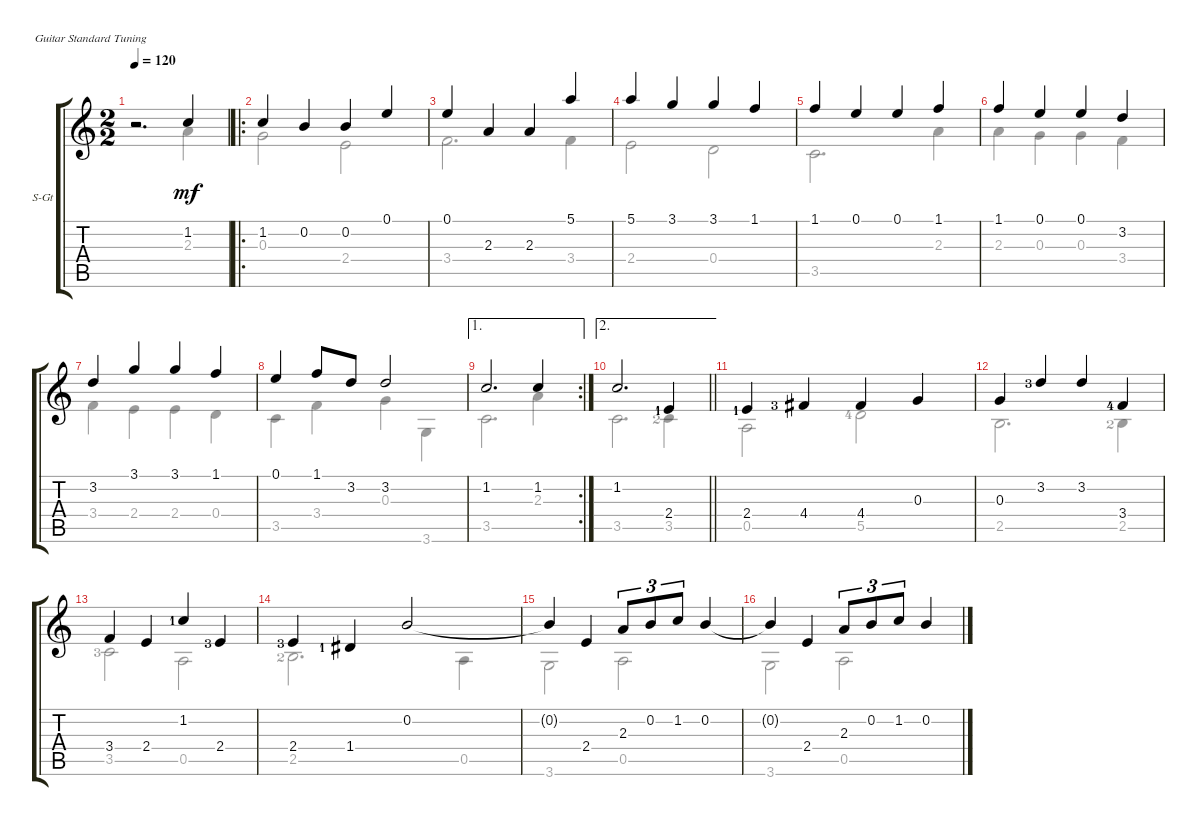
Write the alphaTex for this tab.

\defaultSystemsLayout 4
\bracketExtendMode groupsimilarinstruments
\firstSystemTrackNameOrientation horizontal
\otherSystemsTrackNameOrientation horizontal
\track ("Steel Guitar" "S-Gt") {instrument acousticguitarsteel}
\staff {score tabs}
\tuning (E4 B3 G3 D3 A2 E2)
\voice
\ts (2 2)
\tempo 120
\clef g2
\ks c
r.2{d dy mf instrument acousticguitarsteel} 1.2.4 |
\ro
1.2.4 0.2.4 0.2.4 0.1.4 |
0.1.4 2.3.4 2.3.4 5.1.4 |
5.1.4 3.1.4 3.1.4 1.1.4 |
1.1.4 0.1.4 0.1.4 1.1.4 |
1.1.4 0.1.4 0.1.4 3.2.4 |
3.2.4 3.1.4 3.1.4 1.1.4 |
0.1.4 1.1.8 3.2.8 3.2.2 |
\ae 1
\rc 2
1.2.2{d} 1.2.4 |
\ae 2
\barLineRight lightlight
1.2.2{d} 2.4{lf 2}.4 |
2.4{lf 2}.4 4.4{lf 4}.4 4.4.4 0.3.4 |
0.3.4 3.2{lf 4}.4 3.2.4 3.4{lf 5}.4 |
3.4.4 2.4.4 1.2{lf 2}.4 2.4{lf 4}.4 |
2.4{lf 4}.4 1.4{lf 2}.4 0.2.2 |
0.2{t}.4 2.4.4 2.3.8{tu (3 2)} 0.2.8{tu (3 2)} 1.2.8{tu (3 2)} 0.2.4 |
0.2{t}.4 2.4.4 2.3.8{tu (3 2)} 0.2.8{tu (3 2)} 1.2.8{tu (3 2)} 0.2.4
\voice
\clef g2
\ottava regular
\simile none
\ks c
r.2{d dy mf} 2.3.4 |
0.3.2 2.4.2 |
3.4.2{d} 3.4.4 |
2.4.2 0.4.2 |
3.5.2{d} 2.3.4 |
2.3.4 0.3.4 0.3.4 3.4.4 |
3.4.4 2.4.4 2.4.4 0.4.4 |
3.5.4 3.4.4 0.3.4 3.6.4 |
3.5.2{d} 2.3.4 |
\barLineRight lightlight
3.5.2{d} 3.5{lf 3}.4 |
0.5.2 5.5{lf 5}.2 |
2.5.2{d} 2.5{lf 3}.4 |
3.5{lf 4}.2 0.5.2 |
2.5{lf 3}.2{d} 0.5.4 |
3.6.2 0.5.2 |
3.6.2 0.5.2
